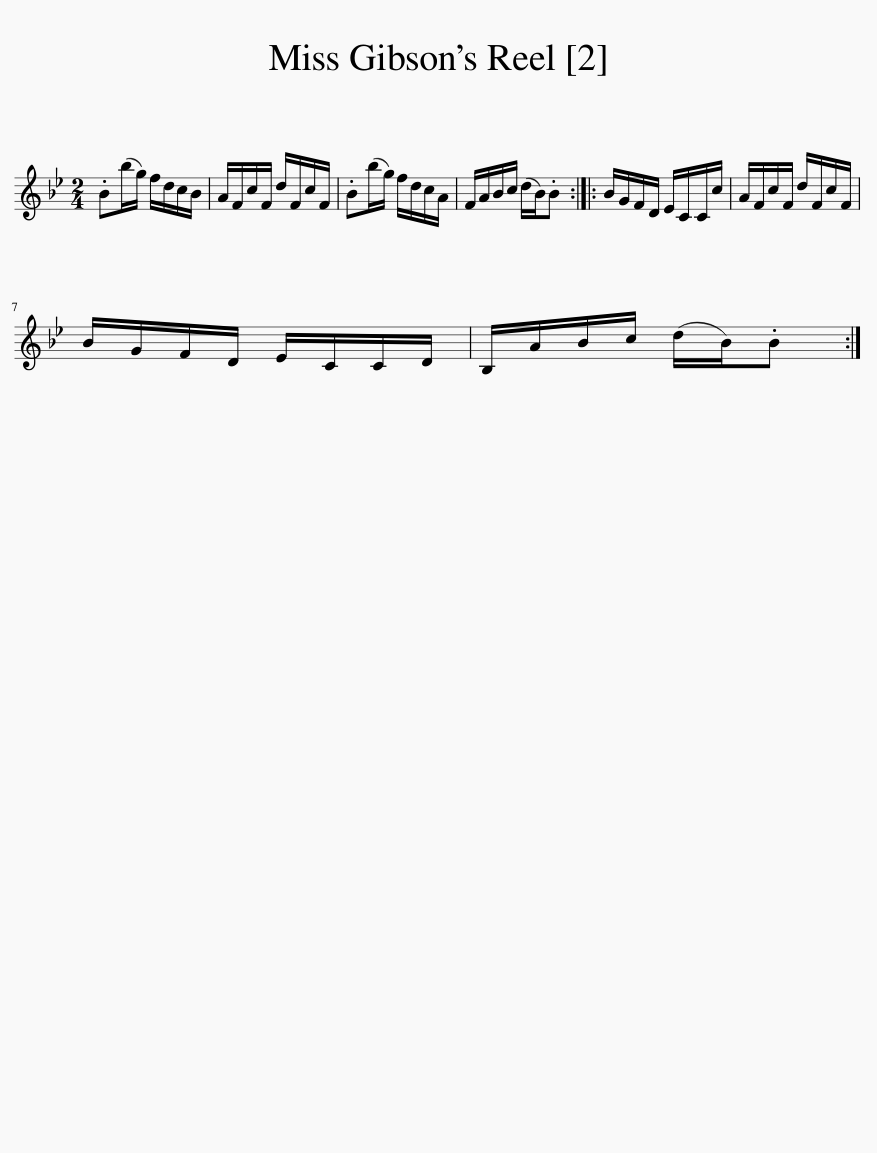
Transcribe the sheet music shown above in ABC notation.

X:1
L:1/8
M:2/4
I:linebreak $
K:Bb
V:1 treble
V:1
 .B(b/g/) f/d/c/B/ | A/F/c/F/ d/F/c/F/ | .B(b/g/) f/d/c/A/ | F/A/B/c/ (d/B/).B :: B/G/F/D/ E/C/C/c/ | %5
 A/F/c/F/ d/F/c/F/ |$ B/G/F/D/ E/C/C/D/ | B,/A/B/c/ (d/B/).B :| %8
